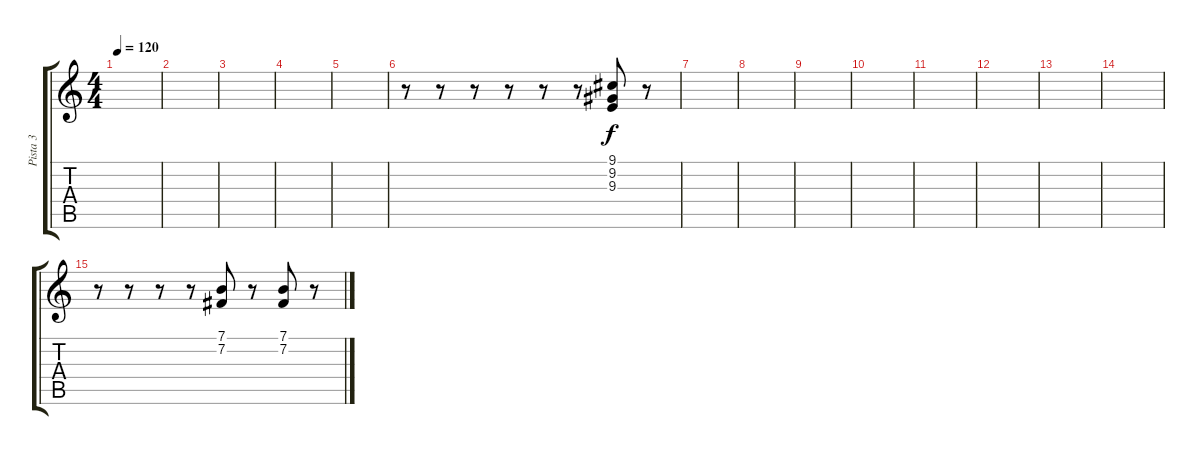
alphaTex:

\track ("Pista 3" "Pista 3") {instrument brasssection}
\staff {score tabs}
\tuning (E4 B3 G3 D3 A2 E2) {hide}
\ts (4 4)
\tempo 120
\clef g2
\ks c
|
|
|
|
|
r.8 r.8 r.8 r.8 r.8 r.8 (9.1 9.2 9.3).8 r.8 |
|
|
|
|
|
|
|
|
r.8 r.8 r.8 r.8 (7.1 7.2).8 r.8 (7.1 7.2).8 r.8
